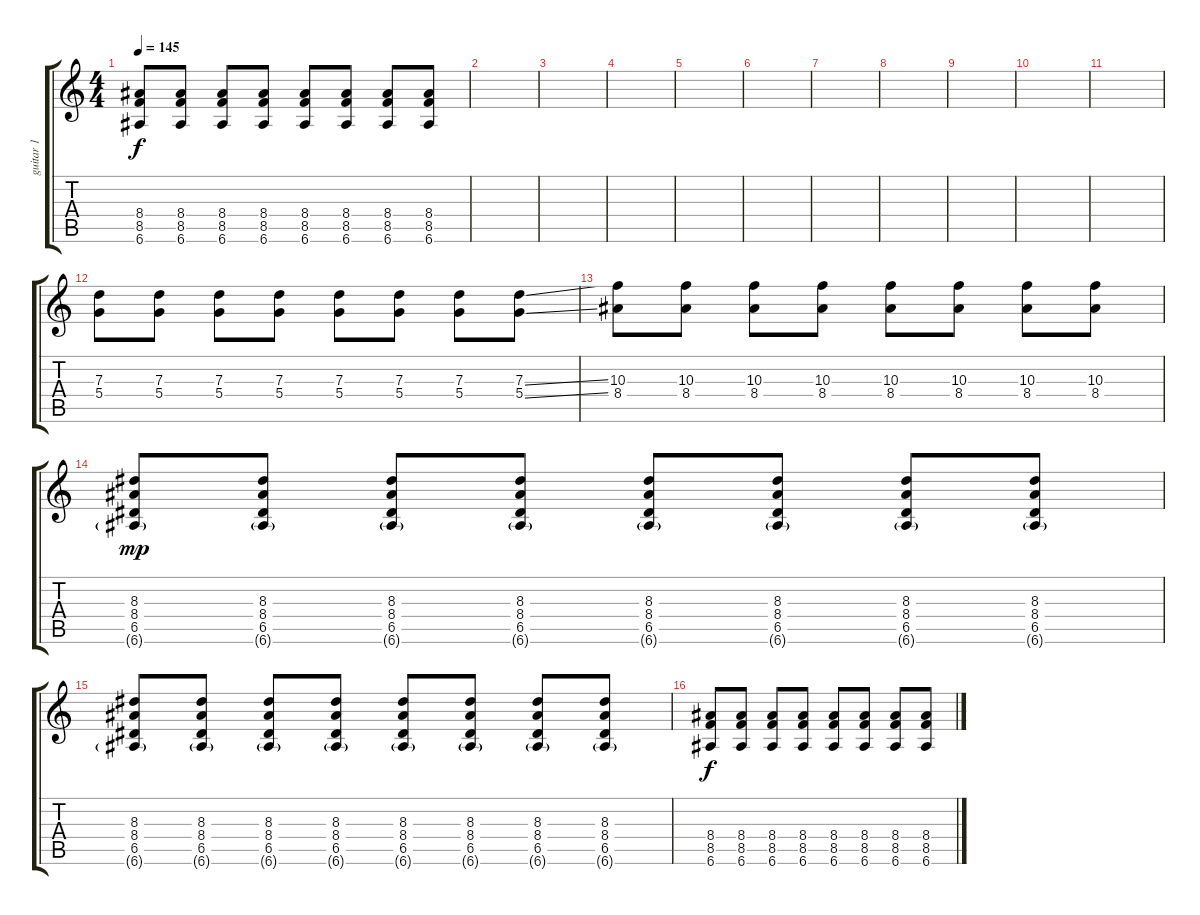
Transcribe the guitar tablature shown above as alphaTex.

\track ("guitar 1" "guitar 1") {instrument distortionguitar}
\staff {score tabs}
\tuning (E4 B3 G3 D3 A2 E2) {hide}
\ts (4 4)
\tempo 145
\clef g2
\ks c
(8.4 8.5 6.6).8{dy f} (8.4 8.5 6.6).8 (8.4 8.5 6.6).8 (8.4 8.5 6.6).8 (8.4 8.5 6.6).8 (8.4 8.5 6.6).8 (8.4 8.5 6.6).8 (8.4 8.5 6.6).8 |
|
|
|
|
|
|
|
|
|
|
(7.3 5.4).8{volume 16 instrument distortionguitar} (7.3 5.4).8 (7.3 5.4).8 (7.3 5.4).8 (7.3 5.4).8 (7.3 5.4).8 (7.3 5.4).8 (7.3{ss} 5.4{ss}).8 |
(10.3 8.4).8 (10.3 8.4).8 (10.3 8.4).8 (10.3 8.4).8 (10.3 8.4).8 (10.3 8.4).8 (10.3 8.4).8 (10.3 8.4).8 |
(8.3 8.4 6.5 6.6{g}).8{dy mp} (8.3 8.4 6.5 6.6{g}).8 (8.3 8.4 6.5 6.6{g}).8 (8.3 8.4 6.5 6.6{g}).8 (8.3 8.4 6.5 6.6{g}).8 (8.3 8.4 6.5 6.6{g}).8 (8.3 8.4 6.5 6.6{g}).8 (8.3 8.4 6.5 6.6{g}).8 |
(8.3 8.4 6.5 6.6{g}).8 (8.3 8.4 6.5 6.6{g}).8 (8.3 8.4 6.5 6.6{g}).8 (8.3 8.4 6.5 6.6{g}).8 (8.3 8.4 6.5 6.6{g}).8 (8.3 8.4 6.5 6.6{g}).8 (8.3 8.4 6.5 6.6{g}).8 (8.3 8.4 6.5 6.6{g}).8 |
(8.4 8.5 6.6).8{dy f} (8.4 8.5 6.6).8 (8.4 8.5 6.6).8 (8.4 8.5 6.6).8 (8.4 8.5 6.6).8 (8.4 8.5 6.6).8 (8.4 8.5 6.6).8 (8.4 8.5 6.6).8
